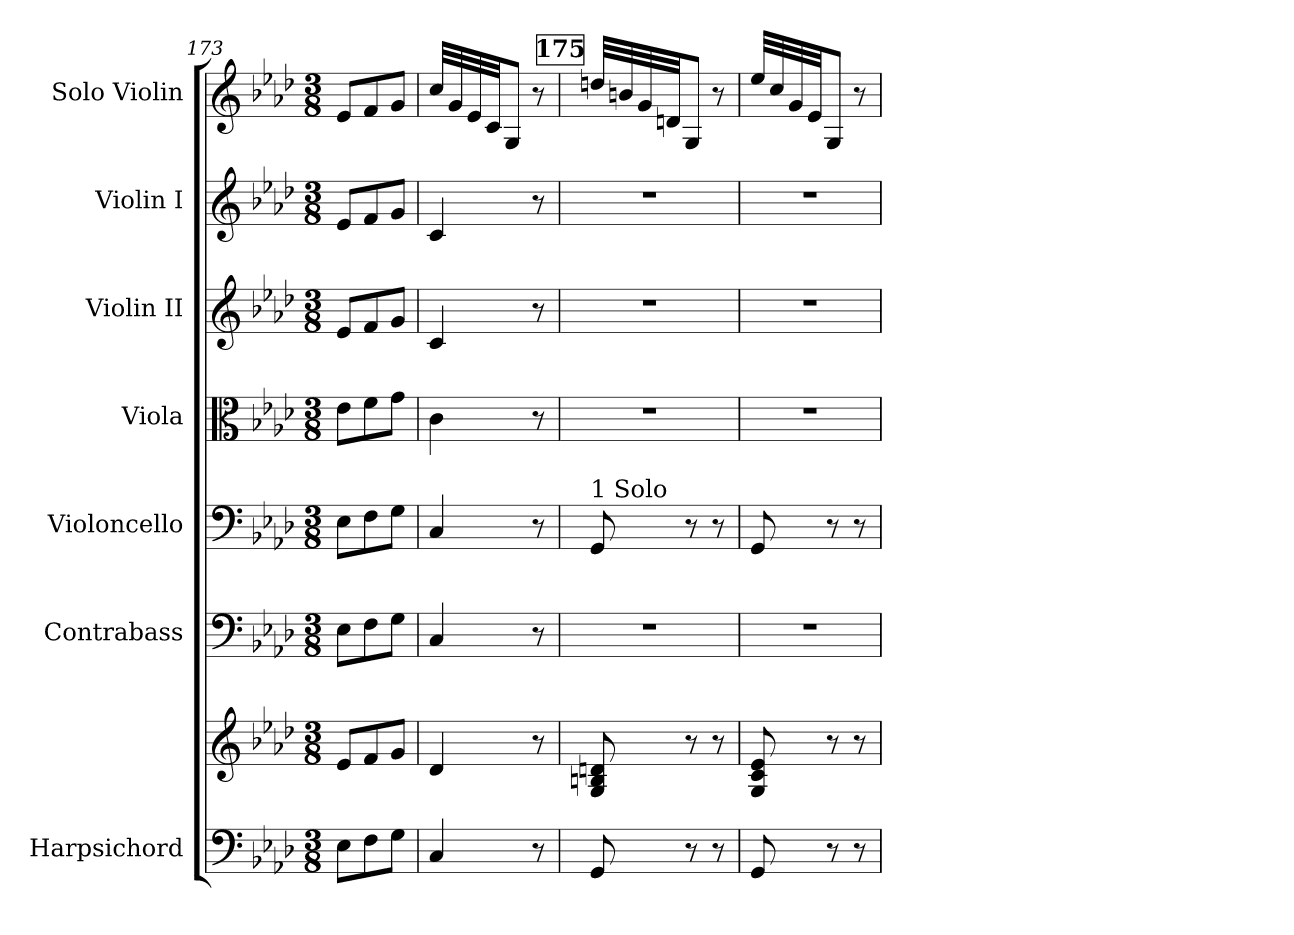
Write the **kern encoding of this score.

**kern	**kern	**kern	**kern	**kern	**kern	**kern	**kern
*part7	*part7	*part6	*part5	*part4	*part3	*part2	*part1
*staff8	*staff7	*staff6	*staff5	*staff4	*staff3	*staff2	*staff1
*I"Harpsichord	*	*I"Contrabass	*I"Violoncello	*I"Viola	*I"Violin II	*I"Violin I	*I"Solo Violin
*I'Hch.	*	*I'Cb.	*I'Vc.	*I'Vla.	*I'Vln. II	*I'Vln. I	*I'Vln.
*clefF4	*clefG2	*clefF4	*clefF4	*clefC3	*clefG2	*clefG2	*clefG2
*	*	*ITrd7c12	*	*	*	*	*
*k[b-e-a-d-]	*k[b-e-a-d-]	*k[b-e-a-d-]	*k[b-e-a-d-]	*k[b-e-a-d-]	*k[b-e-a-d-]	*k[b-e-a-d-]	*k[b-e-a-d-]
*M3/8	*M3/8	*M3/8	*M3/8	*M3/8	*M3/8	*M3/8	*M3/8
=173	=173	=173	=173	=173	=173	=173	=173
8E-\L	8e-/L	8EE-\L	8E-\L	8e-\L	8e-/L	8e-/L	8e-/L
8F\	8f/	8FF\	8F\	8f\	8f/	8f/	8f/
8G\J	8g/J	8GG\J	8G\J	8g\J	8g/J	8g/J	8g/J
!!LO:PB:g=z
=174	=174	=174	=174	=174	=174	=174	=174
4C/	4d-/	4CC/	4C/	4c\	4c/	4c/	32cc/LLL
.	.	.	.	.	.	.	32g/
.	.	.	.	.	.	.	32e-/
.	.	.	.	.	.	.	32c/JJ
.	.	.	.	.	.	.	8G/J
8r	8r	8r	8r	8r	8r	8r	8r
!!LO:REH:place=s1:a:B:fs=14:t=175
=175	=175	=175	=175	=175	=175	=175	=175
!	!	!	!LO:TX:a:t=1 Solo	!	!	!	!
8GG/	8G/ 8Bn/ 8dn/	4.r	8GG/	4.r	4.r	4.r	32ddn/LLL
.	.	.	.	.	.	.	32bn/
.	.	.	.	.	.	.	32g/
.	.	.	.	.	.	.	32dn/JJ
8r	8r	.	8r	.	.	.	8G/J
8r	8r	.	8r	.	.	.	8r
=176	=176	=176	=176	=176	=176	=176	=176
8GG/	8G/ 8c/ 8e-/	4.r	8GG/	4.r	4.r	4.r	32ee-/LLL
.	.	.	.	.	.	.	32cc/
.	.	.	.	.	.	.	32g/
.	.	.	.	.	.	.	32e-/JJ
8r	8r	.	8r	.	.	.	8G/J
8r	8r	.	8r	.	.	.	8r
=	=	=	=	=	=	=	=
*-	*-	*-	*-	*-	*-	*-	*-
